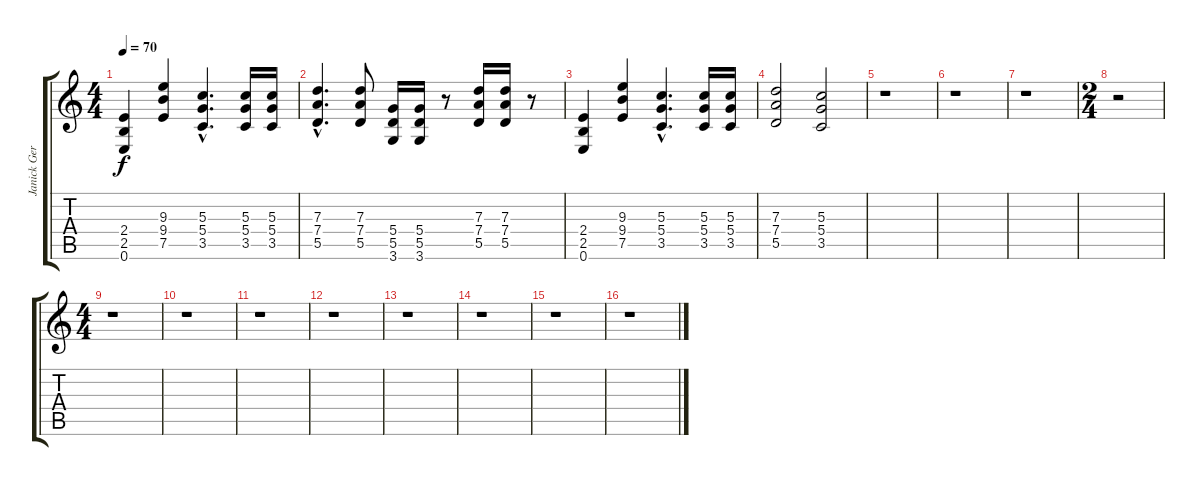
\track ("Janick Gers" "Janick Ger") {instrument distortionguitar}
\staff {score tabs}
\tuning (E4 B3 G3 D3 A2 E2) {hide}
\ts (4 4)
\tempo 70
\clef g2
\ks c
(2.4 2.5 0.6).4{dy f} (9.3 9.4 7.5).4 (5.3{hac} 5.4{hac} 3.5{hac}).4{d} (5.3 5.4 3.5).16 (5.3 5.4 3.5).16 |
(7.3{hac} 7.4{hac} 5.5{hac}).4{d} (7.3 7.4 5.5).8 (5.4 5.5 3.6).16 (5.4 5.5 3.6).16 r.8 (7.3 7.4 5.5).16 (7.3 7.4 5.5).16 r.8 |
(2.4 2.5 0.6).4 (9.3 9.4 7.5).4 (5.3{hac} 5.4{hac} 3.5{hac}).4{d} (5.3 5.4 3.5).16 (5.3 5.4 3.5).16 |
(7.3 7.4 5.5).2 (5.3 5.4 3.5).2 |
r.1 |
r.1 |
r.1 |
\ts (2 4)
r.2 |
\ts (4 4)
r.1 |
r.1 |
r.1 |
r.1 |
r.1 |
r.1 |
r.1 |
r.1
